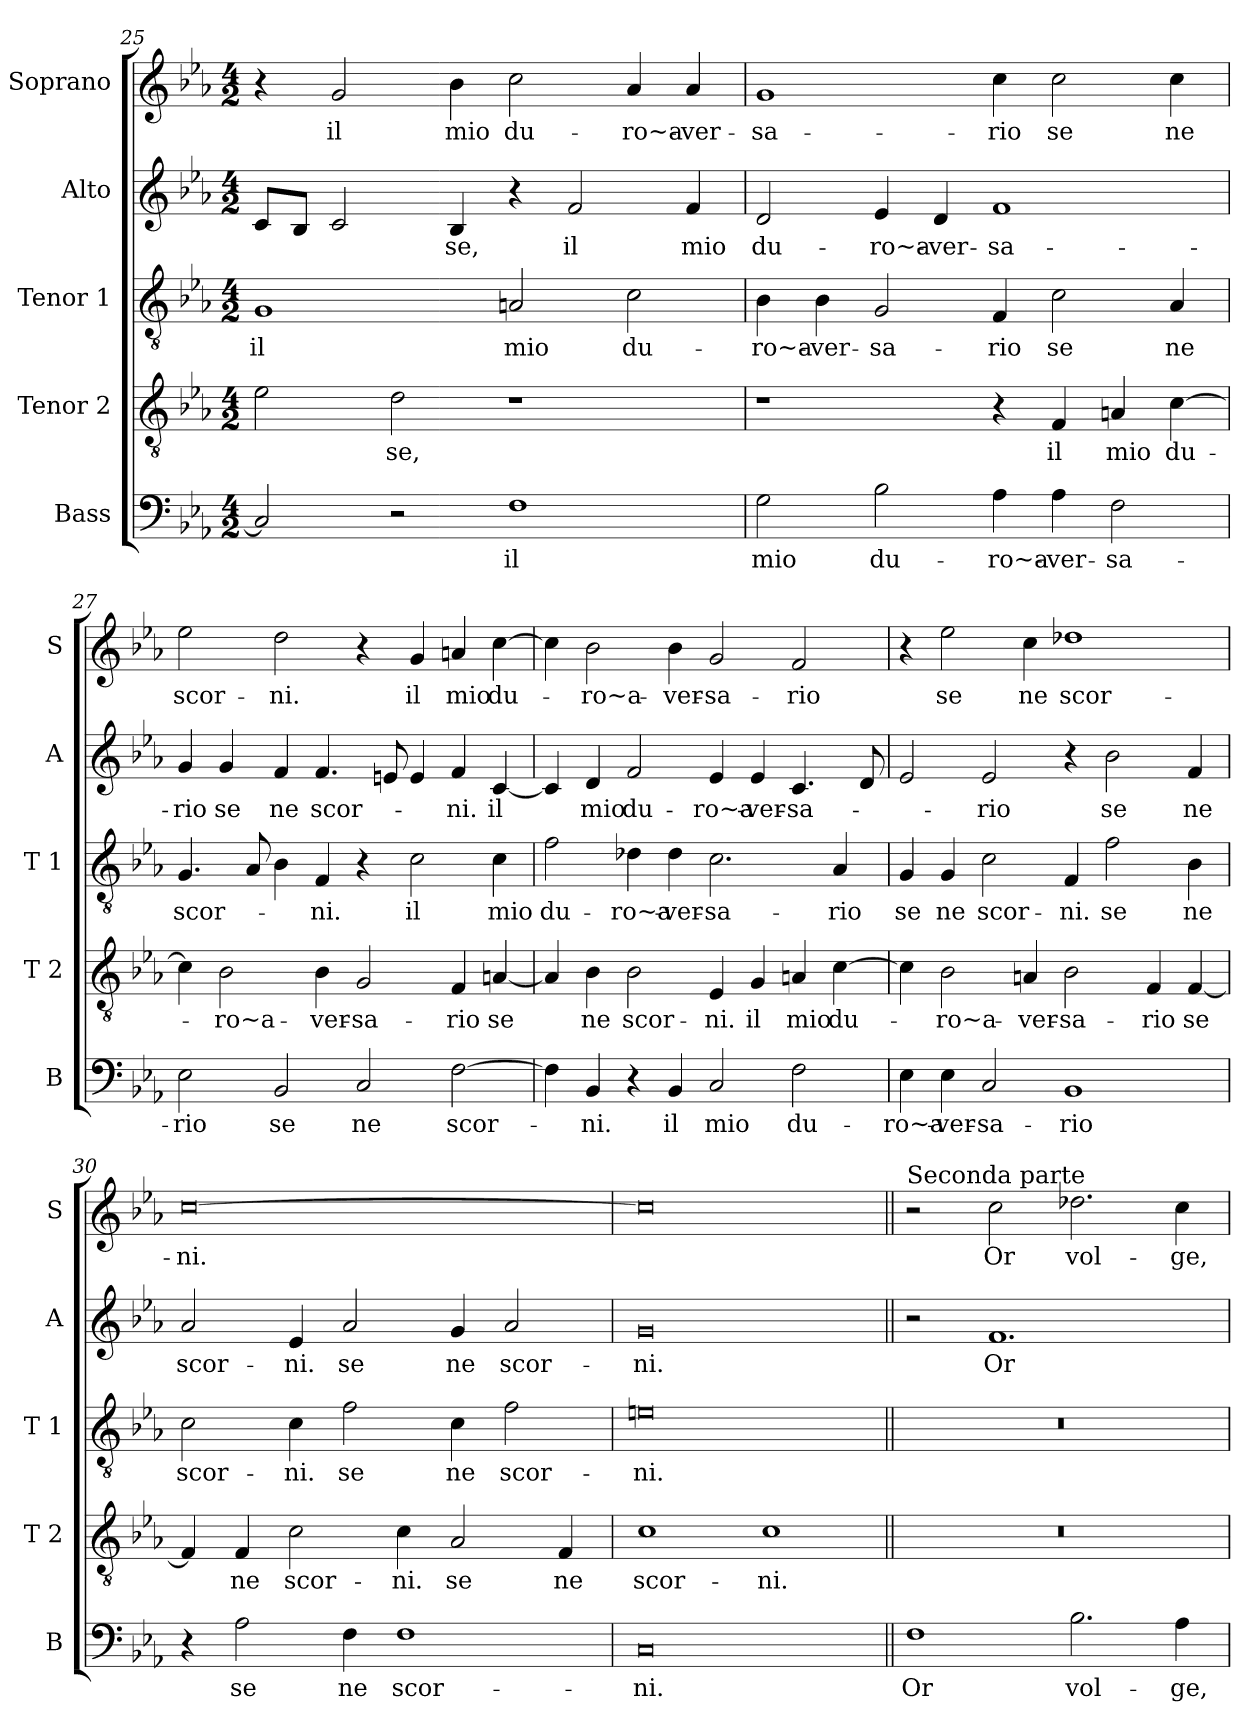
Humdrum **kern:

**kern	**text	**kern	**text	**kern	**text	**kern	**text	**kern	**text
*part5	*part5	*part4	*part4	*part3	*part3	*part2	*part2	*part1	*part1
*staff5	*staff5	*staff4	*staff4	*staff3	*staff3	*staff2	*staff2	*staff1	*staff1
*I"Bass	*	*I"Tenor 2	*	*I"Tenor 1	*	*I"Alto	*	*I"Soprano	*
*I'B	*	*I'T 2	*	*I'T 1	*	*I'A	*	*I'S	*
!!LO:PB:g=z
*clefF4	*	*clefGv2	*	*clefGv2	*	*clefG2	*	*clefG2	*
*k[b-e-a-]	*	*k[b-e-a-]	*	*k[b-e-a-]	*	*k[b-e-a-]	*	*k[b-e-a-]	*
*E-:	*	*E-:	*	*E-:	*	*E-:	*	*E-:	*
*M4/2	*	*M4/2	*	*M4/2	*	*M4/2	*	*M4/2	*
=25	=25	=25	=25	=25	=25	=25	=25	=25	=25
!	!	!	!	!	!LO:LY:b	!	!	!	!
2C/]	.	2e-\	.	1G	il	8c/L	.	4r	.
.	.	.	.	.	.	8B-/J	.	.	.
!	!	!	!	!	!	!	!	!	!LO:LY:b
.	.	.	.	.	.	2c/	.	2g/	il
!	!	!	!LO:LY:b	!	!	!	!	!	!
2r	.	2d\	-se,	.	.	.	.	.	.
!	!	!	!	!	!	!	!LO:LY:b	!	!LO:LY:b
.	.	.	.	.	.	4B-/	-se,	4b-\	mio
!	!LO:LY:b	!	!	!	!LO:LY:b	!	!	!	!LO:LY:b
1F	il	1r	.	2An/	mio	4r	.	2cc\	du-
!	!	!	!	!	!	!	!LO:LY:b	!	!
.	.	.	.	.	.	2f/	il	.	.
!	!	!	!	!	!LO:LY:b	!	!	!	!LO:LY:b
.	.	.	.	2c\	du-	.	.	4a-/	-ro~a-
!	!	!	!	!	!	!	!LO:LY:b	!	!LO:LY:b
.	.	.	.	.	.	4f/	mio	4a-/	-ver-
=26	=26	=26	=26	=26	=26	=26	=26	=26	=26
!	!LO:LY:b	!	!	!	!LO:LY:b	!	!LO:LY:b	!	!LO:LY:b
2G\	mio	1r	.	4B-\	-ro~a-	2d/	du-	1g	-sa-
!	!	!	!	!	!LO:LY:b	!	!	!	!
.	.	.	.	4B-\	-ver-	.	.	.	.
!	!LO:LY:b	!	!	!	!LO:LY:b	!	!LO:LY:b	!	!
2B-\	du-	.	.	2G/	-sa-	4e-/	-ro~a-	.	.
!	!	!	!	!	!	!	!LO:LY:b	!	!
.	.	.	.	.	.	4d/	-ver-	.	.
!	!LO:LY:b	!	!	!	!LO:LY:b	!	!LO:LY:b	!	!LO:LY:b
4A-\	-ro~a-	4r	.	4F/	-rio	1f	-sa-	4cc\	-rio
!	!LO:LY:b	!	!LO:LY:b	!	!LO:LY:b	!	!	!	!LO:LY:b
4A-\	-ver-	4F/	il	2c\	se	.	.	2cc\	se
!	!LO:LY:b	!	!LO:LY:b	!	!	!	!	!	!
2F\	-sa-	4An/	mio	.	.	.	.	.	.
!	!	!	!LO:LY:b	!	!LO:LY:b	!	!	!	!LO:LY:b
.	.	[4c\	du-	4A-/	ne	.	.	4cc\	ne
=27	=27	=27	=27	=27	=27	=27	=27	=27	=27
!	!LO:LY:b	!	!	!	!LO:LY:b	!	!LO:LY:b	!	!LO:LY:b
2E-\	-rio	4c\]	.	4.G/	scor-	4g/	-rio	2ee-\	scor-
!	!	!	!LO:LY:b	!	!	!	!LO:LY:b	!	!
.	.	2B-\	-ro~a-	.	.	4g/	se	.	.
.	.	.	.	8A-/	.	.	.	.	.
!	!LO:LY:b	!	!	!	!	!	!LO:LY:b	!	!LO:LY:b
2BB-/	se	.	.	4B-\	.	4f/	ne	2dd\	-ni.
!	!	!	!LO:LY:b	!	!LO:LY:b	!	!LO:LY:b	!	!
.	.	4B-\	-ver-	4F/	-ni.	4.f/	scor-	.	.
!	!LO:LY:b	!	!LO:LY:b	!	!	!	!	!	!
2C/	ne	2G/	-sa-	4r	.	.	.	4r	.
.	.	.	.	.	.	8en/	.	.	.
!	!	!	!	!	!LO:LY:b	!	!	!	!LO:LY:b
.	.	.	.	2c\	il	4e/	.	4g/	il
!	!LO:LY:b	!	!LO:LY:b	!	!	!	!LO:LY:b	!	!LO:LY:b
[2F\	scor-	4F/	-rio	.	.	4f/	-ni.	4an/	mio
!	!	!	!LO:LY:b	!	!LO:LY:b	!	!LO:LY:b	!	!LO:LY:b
.	.	[4An/	se	4c\	mio	[4c/	il	[4cc\	du-
!!LO:LB:g=z
=28	=28	=28	=28	=28	=28	=28	=28	=28	=28
!	!	!	!	!	!LO:LY:b	!	!	!	!
4F\]	.	4A/]	.	2f\	du-	4c/]	.	4cc\]	.
!	!LO:LY:b	!	!LO:LY:b	!	!	!	!LO:LY:b	!	!LO:LY:b
4BB-/	-ni.	4B-\	ne	.	.	4d/	mio	2b-\	-ro~a-
!	!	!	!LO:LY:b	!	!LO:LY:b	!	!LO:LY:b	!	!
4r	.	2B-\	scor-	4d-X\	-ro~a-	2f/	du-	.	.
!	!LO:LY:b	!	!	!	!LO:LY:b	!	!	!	!LO:LY:b
4BB-/	il	.	.	4d-\	-ver-	.	.	4b-\	-ver-
!	!LO:LY:b	!	!LO:LY:b	!	!LO:LY:b	!	!LO:LY:b	!	!LO:LY:b
2C/	mio	4E-/	-ni.	2.c\	-sa-	4e-/	-ro~a-	2g/	-sa-
!	!	!	!LO:LY:b	!	!	!	!LO:LY:b	!	!
.	.	4G/	il	.	.	4e-/	-ver-	.	.
!	!LO:LY:b	!	!LO:LY:b	!	!	!	!LO:LY:b	!	!LO:LY:b
2F\	du-	4An/	mio	.	.	4.c/	-sa-	2f/	-rio
!	!	!	!LO:LY:b	!	!LO:LY:b	!	!	!	!
.	.	[4c\	du-	4A-/	-rio	.	.	.	.
.	.	.	.	.	.	8d/	.	.	.
=29	=29	=29	=29	=29	=29	=29	=29	=29	=29
!	!LO:LY:b	!	!	!	!LO:LY:b	!	!	!	!
4E-\	-ro~a-	4c\]	.	4G/	se	2e-/	.	4r	.
!	!LO:LY:b	!	!LO:LY:b	!	!LO:LY:b	!	!	!	!LO:LY:b
4E-\	-ver-	2B-\	-ro~a-	4G/	ne	.	.	2ee-\	se
!	!LO:LY:b	!	!	!	!LO:LY:b	!	!LO:LY:b	!	!
2C/	-sa-	.	.	2c\	scor-	2e-/	-rio	.	.
!	!	!	!LO:LY:b	!	!	!	!	!	!LO:LY:b
.	.	4An/	-ver-	.	.	.	.	4cc\	ne
!	!LO:LY:b	!	!LO:LY:b	!	!LO:LY:b	!	!	!	!LO:LY:b
1BB-	-rio	2B-\	-sa-	4F/	-ni.	4r	.	1dd-X	scor-
!	!	!	!	!	!LO:LY:b	!	!LO:LY:b	!	!
.	.	.	.	2f\	se	2b-\	se	.	.
!	!	!	!LO:LY:b	!	!	!	!	!	!
.	.	4F/	-rio	.	.	.	.	.	.
!	!	!	!LO:LY:b	!	!LO:LY:b	!	!LO:LY:b	!	!
.	.	[4F/	se	4B-\	ne	4f/	ne	.	.
=30	=30	=30	=30	=30	=30	=30	=30	=30	=30
!	!	!	!	!	!LO:LY:b	!	!LO:LY:b	!	!LO:LY:b
4r	.	4F/]	.	2c\	scor-	2a-/	scor-	[0cc	-ni.
!	!LO:LY:b	!	!LO:LY:b	!	!	!	!	!	!
2A-\	se	4F/	ne	.	.	.	.	.	.
!	!	!	!LO:LY:b	!	!LO:LY:b	!	!LO:LY:b	!	!
.	.	2c\	scor-	4c\	-ni.	4e-/	-ni.	.	.
!	!LO:LY:b	!	!	!	!LO:LY:b	!	!LO:LY:b	!	!
4F\	ne	.	.	2f\	se	2a-/	se	.	.
!	!LO:LY:b	!	!LO:LY:b	!	!	!	!	!	!
1F	scor-	4c\	-ni.	.	.	.	.	.	.
!	!	!	!LO:LY:b	!	!LO:LY:b	!	!LO:LY:b	!	!
.	.	2A-/	se	4c\	ne	4g/	ne	.	.
!	!	!	!	!	!LO:LY:b	!	!LO:LY:b	!	!
.	.	.	.	2f\	scor-	2a-/	scor-	.	.
!	!	!	!LO:LY:b	!	!	!	!	!	!
.	.	4F/	ne	.	.	.	.	.	.
=31	=31	=31	=31	=31	=31	=31	=31	=31	=31
!	!LO:LY:b	!	!LO:LY:b	!	!LO:LY:b	!	!LO:LY:b	!	!
0C	-ni.	1c	scor-	0en	-ni.	0g	-ni.	0cc]	.
!	!	!	!LO:LY:b	!	!	!	!	!	!
.	.	1c	-ni.	.	.	.	.	.	.
!!LO:LB:g=z
=32||	=32||	=32||	=32||	=32||	=32||	=32||	=32||	=32||	=32||
!	!	!	!	!	!	!	!	!LO:TX:a:t=Seconda parte	!
!	!LO:LY:b	!	!	!	!	!	!	!	!
1F	Or	0r	.	0r	.	2r	.	2r	.
!	!	!	!	!	!	!	!LO:LY:b	!	!LO:LY:b
.	.	.	.	.	.	1.f	Or	2cc\	Or
!	!LO:LY:b	!	!	!	!	!	!	!	!LO:LY:b
2.B-\	vol-	.	.	.	.	.	.	2.dd-X\	vol-
!	!LO:LY:b	!	!	!	!	!	!	!	!LO:LY:b
4A-\	-ge,	.	.	.	.	.	.	4cc\	-ge,
=	=	=	=	=	=	=	=	=	=
*-	*-	*-	*-	*-	*-	*-	*-	*-	*-
